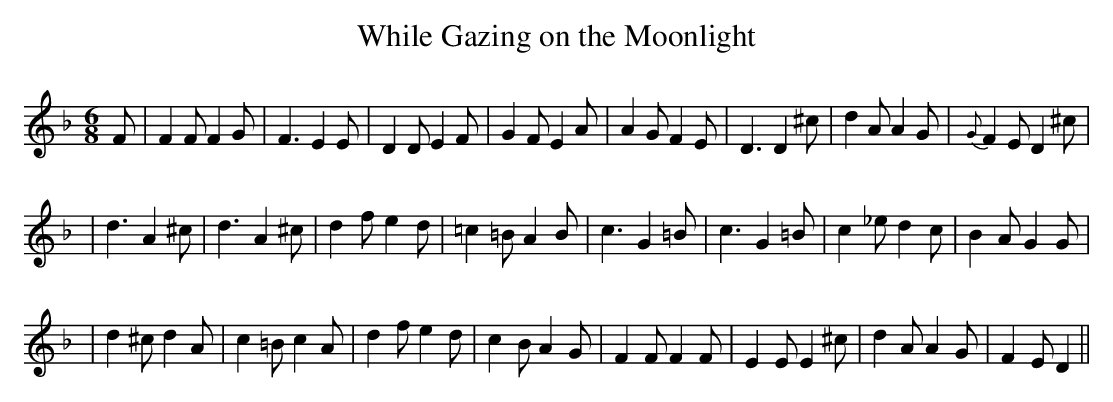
X:1
T:While Gazing on the Moonlight
M:6/8
L:1/8
K:Dm
F \
| F2F F2G | F3 E2E | D2D E2F | G2F E2A \
| A2G F2E | D3 D2^c | d2A A2G | {G}F2E D2^c |
| d3 A2^c | d3 A2^c | d2f e2d | =c2=B A2B \
| c3 G2=B | c3 G2=B | c2_e d2c | B2A G2G |
| d2^c d2A | c2=B c2A | d2f e2d | c2B A2G \
| F2F F2F | E2E E2^c | d2A A2G | F2E D2 ||
